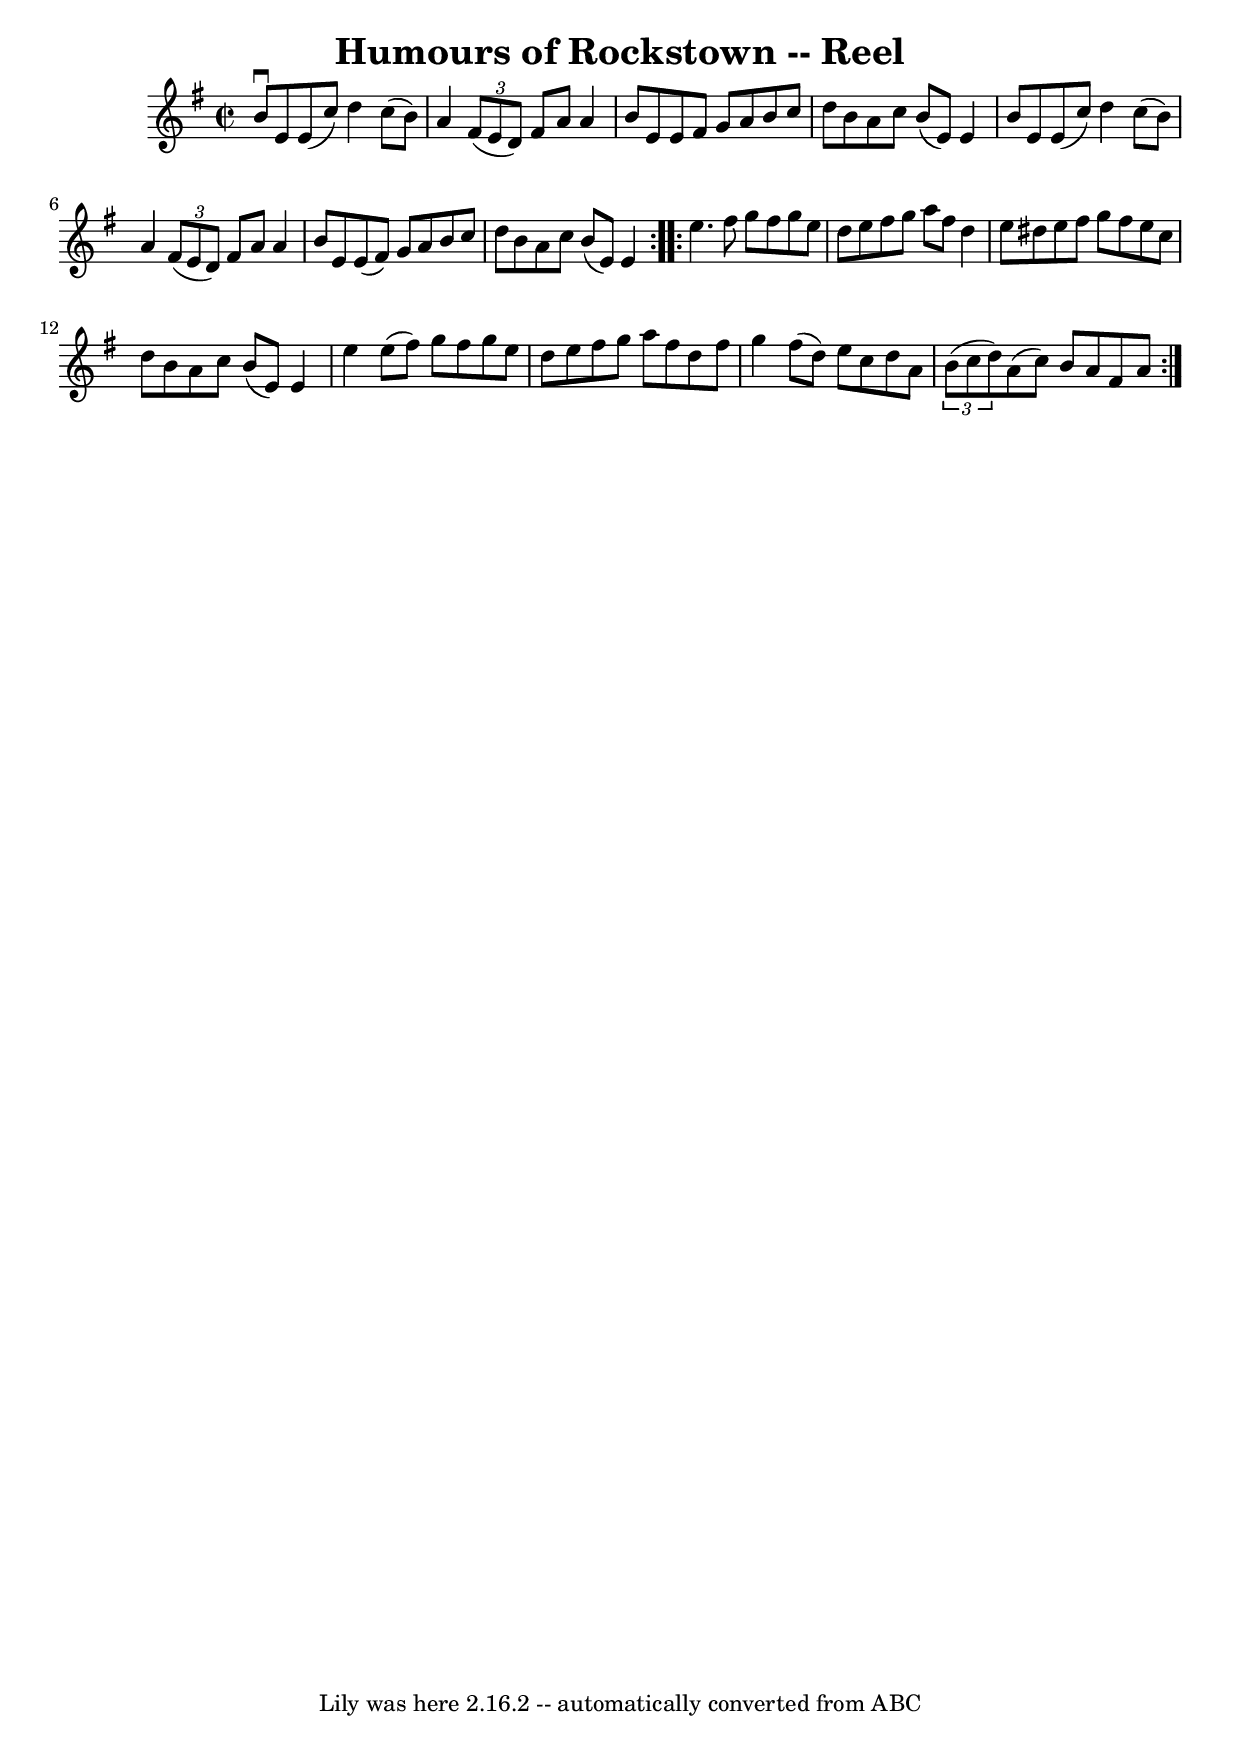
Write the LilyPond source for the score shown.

\version "2.16.2"
\include "Mammoth.ily"
\header {
	%% book = "Ryan's Mammoth Collection"
	crossRefNumber = "1"
	footnotes = "\\\\217"
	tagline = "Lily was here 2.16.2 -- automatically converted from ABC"
	title = "Humours of Rockstown -- Reel"
}
voicedefault =  {


\repeat volta 2 {
\override Staff.TimeSignature #'style = #'C
 \time 2/2 
\key e \minor b'8^\downbow e'8 e'8 (c''8) d''4    
c''8 (b'8)   |
 a'4    \times 2/3 { fis'8 (e'8 d'8) }  
 fis'8 a'8 a'4    |
 b'8 e'8 e'8 fis'8 g'8 a'8    
b'8 c''8    |
 d''8 b'8 a'8 c''8 b'8 (e'8) e'4   
 |
 b'8 e'8 e'8 (c''8) d''4 c''8 (b'8)   
|
 a'4    \times 2/3 { fis'8 (e'8 d'8) } fis'8 a'8    
a'4    |
 b'8 e'8 e'8 (fis'8) g'8 a'8 b'8 c''8   
 |
 d''8 b'8 a'8 c''8 b'8 (e'8) e'4    }     
\repeat volta 2 { e''4. fis''8 g''8 fis''8 g''8 e''8    
|
 d''8 e''8 fis''8 g''8 a''8 fis''8 d''4    |
 
 e''8 dis''8 e''8 fis''8 g''8 fis''8 e''8 c''8    
|
 d''8 b'8 a'8 c''8 b'8 (e'8) e'4    |
     
e''4 e''8 (fis''8) g''8 fis''8 g''8 e''8    |
 d''8 
 e''8 fis''8 g''8 a''8 fis''8 d''8 fis''8    |
   
g''4 fis''8 (d''8) e''8 c''8 d''8 a'8    |
   
\times 2/3 { b'8 (c''8 d''8) } a'8 (c''8) b'8 a'8    
fis'8 a'8  }   
}

\score{
    <<

	\context Staff="default"
	{
	    \voicedefault 
	}

    >>
	\layout {
	}
	\midi {}
}
